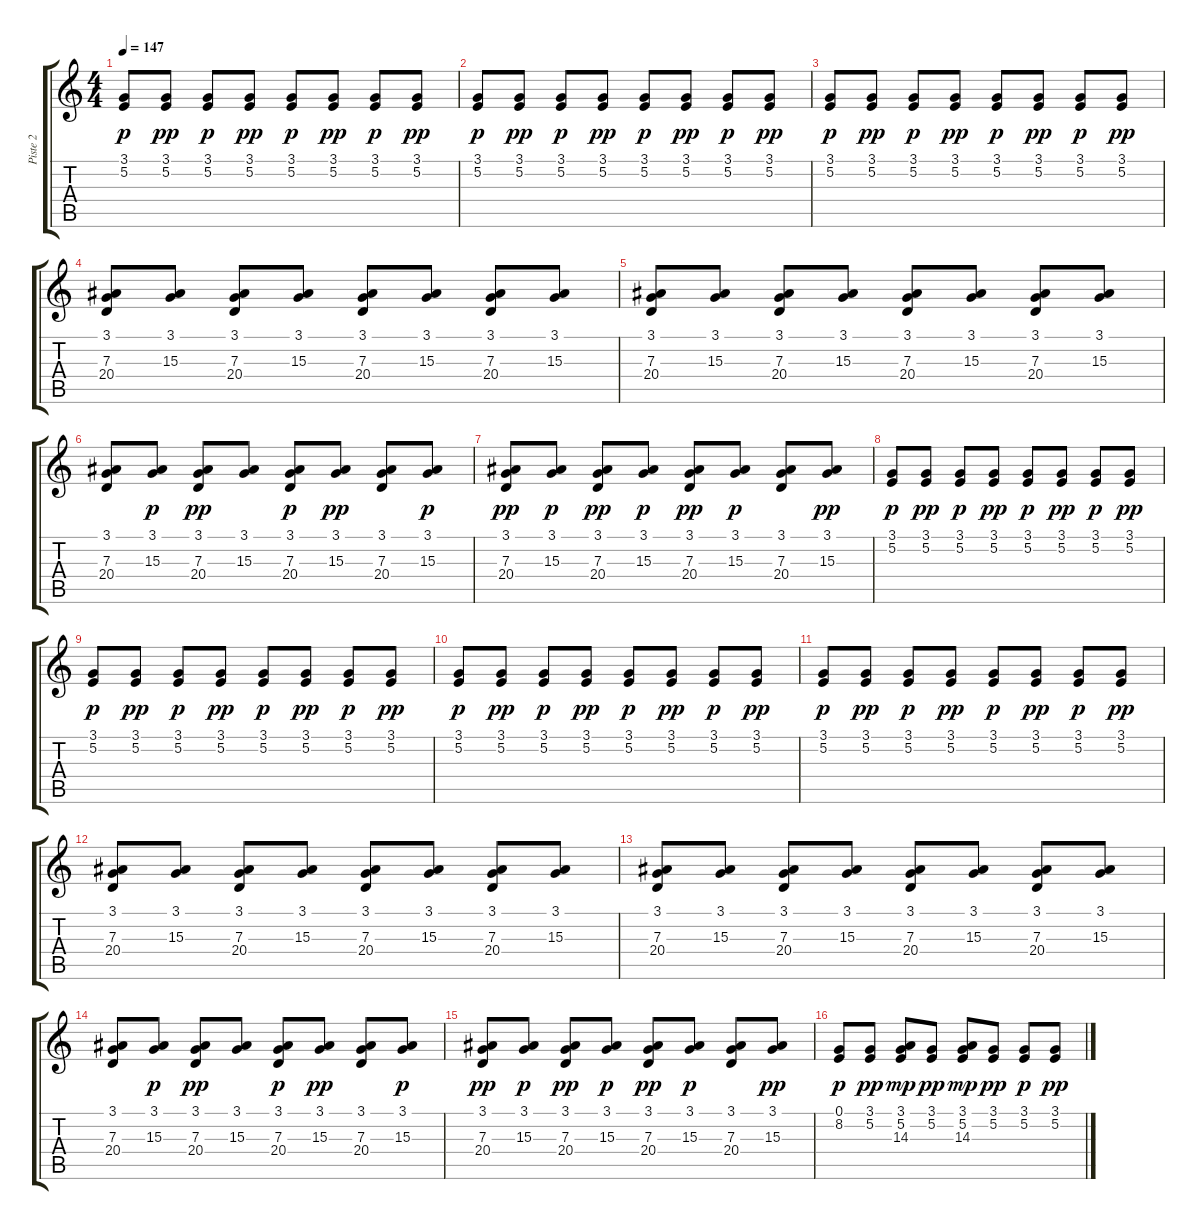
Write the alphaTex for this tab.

\track ("Piste 2" "Piste 2") {instrument acousticgrandpiano}
\staff {score tabs}
\tuning (E4 B3 G3 D3 A2 E2) {hide}
\ts (4 4)
\tempo 147
\clef g2
\ks c
(3.1 5.2).8{dy p} (3.1 5.2).8{dy pp} (3.1 5.2).8{dy p} (3.1 5.2).8{dy pp} (3.1 5.2).8{dy p} (3.1 5.2).8{dy pp} (3.1 5.2).8{dy p} (3.1 5.2).8{dy pp} |
(3.1 5.2).8{dy p} (3.1 5.2).8{dy pp} (3.1 5.2).8{dy p} (3.1 5.2).8{dy pp} (3.1 5.2).8{dy p} (3.1 5.2).8{dy pp} (3.1 5.2).8{dy p} (3.1 5.2).8{dy pp} |
(3.1 5.2).8{dy p} (3.1 5.2).8{dy pp} (3.1 5.2).8{dy p} (3.1 5.2).8{dy pp} (3.1 5.2).8{dy p} (3.1 5.2).8{dy pp} (3.1 5.2).8{dy p} (3.1 5.2).8{dy pp} |
(3.1 7.3 20.4).8 (3.1 15.3).8 (3.1 7.3 20.4).8 (3.1 15.3).8 (3.1 7.3 20.4).8 (3.1 15.3).8 (3.1 7.3 20.4).8 (3.1 15.3).8 |
(3.1 7.3 20.4).8 (3.1 15.3).8 (3.1 7.3 20.4).8 (3.1 15.3).8 (3.1 7.3 20.4).8 (3.1 15.3).8 (3.1 7.3 20.4).8 (3.1 15.3).8 |
(3.1 7.3 20.4).8 (3.1 15.3).8{dy p} (3.1 7.3 20.4).8{dy pp} (3.1 15.3).8 (3.1 7.3 20.4).8{dy p} (3.1 15.3).8{dy pp} (3.1 7.3 20.4).8 (3.1 15.3).8{dy p} |
(3.1 7.3 20.4).8{dy pp} (3.1 15.3).8{dy p} (3.1 7.3 20.4).8{dy pp} (3.1 15.3).8{dy p} (3.1 7.3 20.4).8{dy pp} (3.1 15.3).8{dy p} (3.1 7.3 20.4).8 (3.1 15.3).8{dy pp} |
(3.1 5.2).8{dy p} (3.1 5.2).8{dy pp} (3.1 5.2).8{dy p} (3.1 5.2).8{dy pp} (3.1 5.2).8{dy p} (3.1 5.2).8{dy pp} (3.1 5.2).8{dy p} (3.1 5.2).8{dy pp} |
(3.1 5.2).8{dy p} (3.1 5.2).8{dy pp} (3.1 5.2).8{dy p} (3.1 5.2).8{dy pp} (3.1 5.2).8{dy p} (3.1 5.2).8{dy pp} (3.1 5.2).8{dy p} (3.1 5.2).8{dy pp} |
(3.1 5.2).8{dy p} (3.1 5.2).8{dy pp} (3.1 5.2).8{dy p} (3.1 5.2).8{dy pp} (3.1 5.2).8{dy p} (3.1 5.2).8{dy pp} (3.1 5.2).8{dy p} (3.1 5.2).8{dy pp} |
(3.1 5.2).8{dy p} (3.1 5.2).8{dy pp} (3.1 5.2).8{dy p} (3.1 5.2).8{dy pp} (3.1 5.2).8{dy p} (3.1 5.2).8{dy pp} (3.1 5.2).8{dy p} (3.1 5.2).8{dy pp} |
(3.1 7.3 20.4).8 (3.1 15.3).8 (3.1 7.3 20.4).8 (3.1 15.3).8 (3.1 7.3 20.4).8 (3.1 15.3).8 (3.1 7.3 20.4).8 (3.1 15.3).8 |
(3.1 7.3 20.4).8 (3.1 15.3).8 (3.1 7.3 20.4).8 (3.1 15.3).8 (3.1 7.3 20.4).8 (3.1 15.3).8 (3.1 7.3 20.4).8 (3.1 15.3).8 |
(3.1 7.3 20.4).8 (3.1 15.3).8{dy p} (3.1 7.3 20.4).8{dy pp} (3.1 15.3).8 (3.1 7.3 20.4).8{dy p} (3.1 15.3).8{dy pp} (3.1 7.3 20.4).8 (3.1 15.3).8{dy p} |
(3.1 7.3 20.4).8{dy pp} (3.1 15.3).8{dy p} (3.1 7.3 20.4).8{dy pp} (3.1 15.3).8{dy p} (3.1 7.3 20.4).8{dy pp} (3.1 15.3).8{dy p} (3.1 7.3 20.4).8 (3.1 15.3).8{dy pp} |
(0.1 8.2).8{dy p} (3.1 5.2).8{dy pp} (3.1 5.2 14.3).8{dy mp} (3.1 5.2).8{dy pp} (3.1 5.2 14.3).8{dy mp} (3.1 5.2).8{dy pp} (3.1 5.2).8{dy p} (3.1 5.2).8{dy pp}
